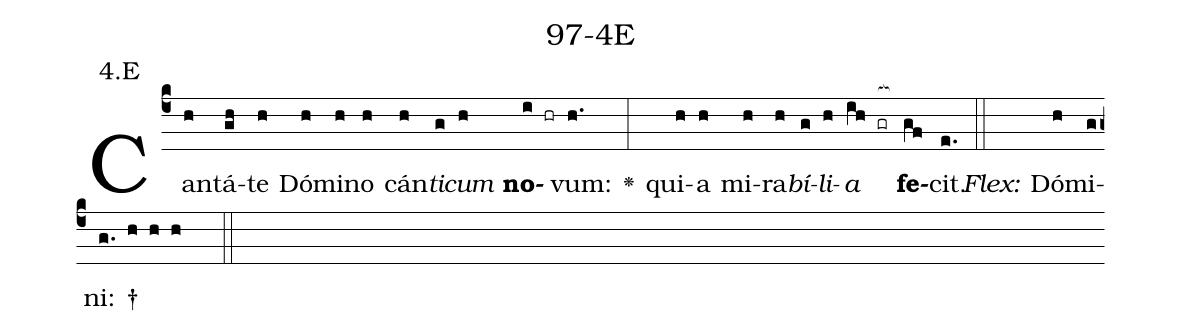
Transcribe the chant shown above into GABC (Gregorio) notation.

name: 97-4E;
annotation: 4.E;
%%
(c4)Can(h)tá(gh)te(h) Dó(h)mi(h)no(h) cán(h)<i>ti</i>(g)<i>cum</i>(h) <b>no</b>(i hr)vum:(h.) <v>\greheightstar</v>(:) qui(h)a(h) mi(h)ra(h)<i>bí</i>(g)<i>li</i>(h)<i>a</i>(ih gr[ocb:1{]) <b>fe</b>(gf[ocb:0}])cit.(e.) (::)
<i>Flex:</i>()  Dó(h)mi(g)ni: †(g. h h h  ::)

%E(h) u(g) o(h) u(ih) a(gf) e.(e.) (::)
